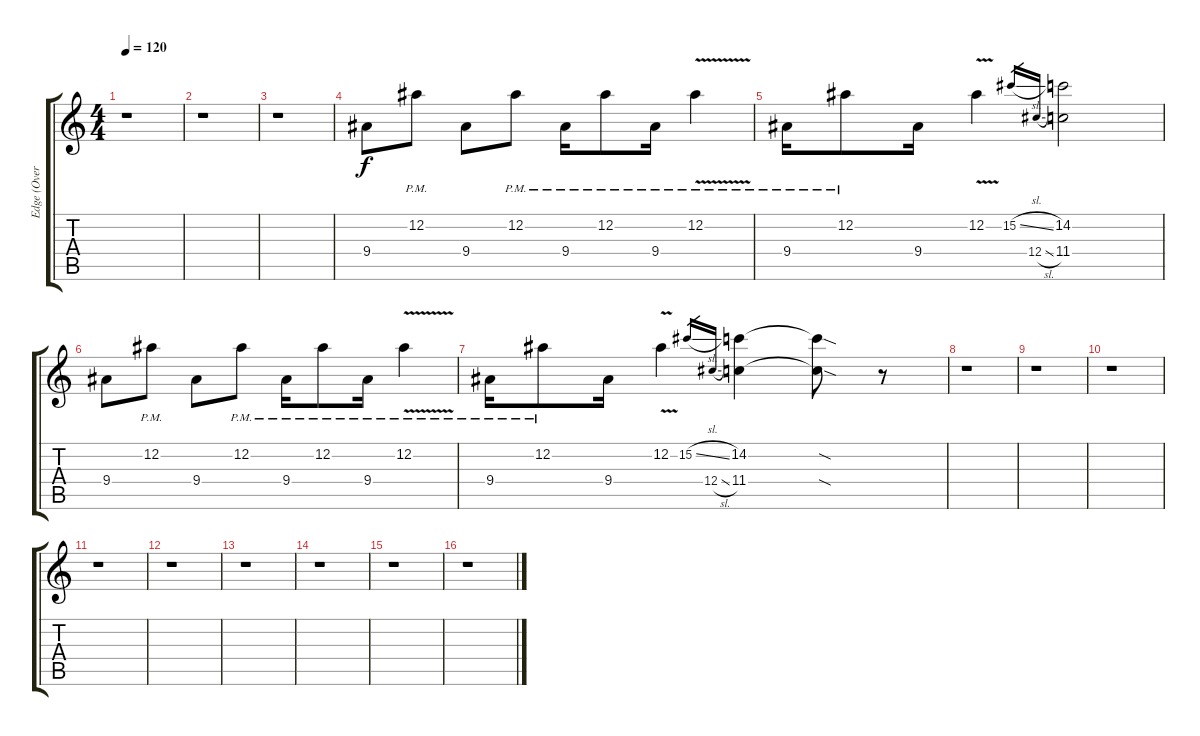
\track ("Edge (Overdrive)" "Edge (Over") {instrument overdrivenguitar}
\staff {score tabs}
\tuning (Eb4 Bb3 Gb3 Db3 Ab2 Eb2) {hide}
\ts (4 4)
\tempo 120
\clef g2
\ks c
r.1{dy f} |
r.1 |
r.1 |
9.4.8 12.2{pm}.8 9.4.8 12.2{pm}.8 9.4{pm}.16 12.2{pm}.8 9.4{pm}.16 12.2{v pm}.4 |
9.4{pm}.16 12.2{pm}.8 9.4.16 12.2{v}.4 15.2{sl}.16{gr} 12.4{sl}.16{gr} (14.2 11.4).2 |
9.4.8 12.2{pm}.8 9.4.8 12.2{pm}.8 9.4{pm}.16 12.2{pm}.8 9.4{pm}.16 12.2{v pm}.4 |
9.4{pm}.16 12.2{pm}.8 9.4.16 12.2{v}.4 15.2{sl}.16{gr} 12.4{sl}.16{gr} (14.2 11.4).4 (14.2{sod t} 11.4{sod t}).8 r.8 |
r.1 |
r.1 |
r.1 |
r.1 |
r.1 |
r.1 |
r.1 |
r.1 |
r.1
